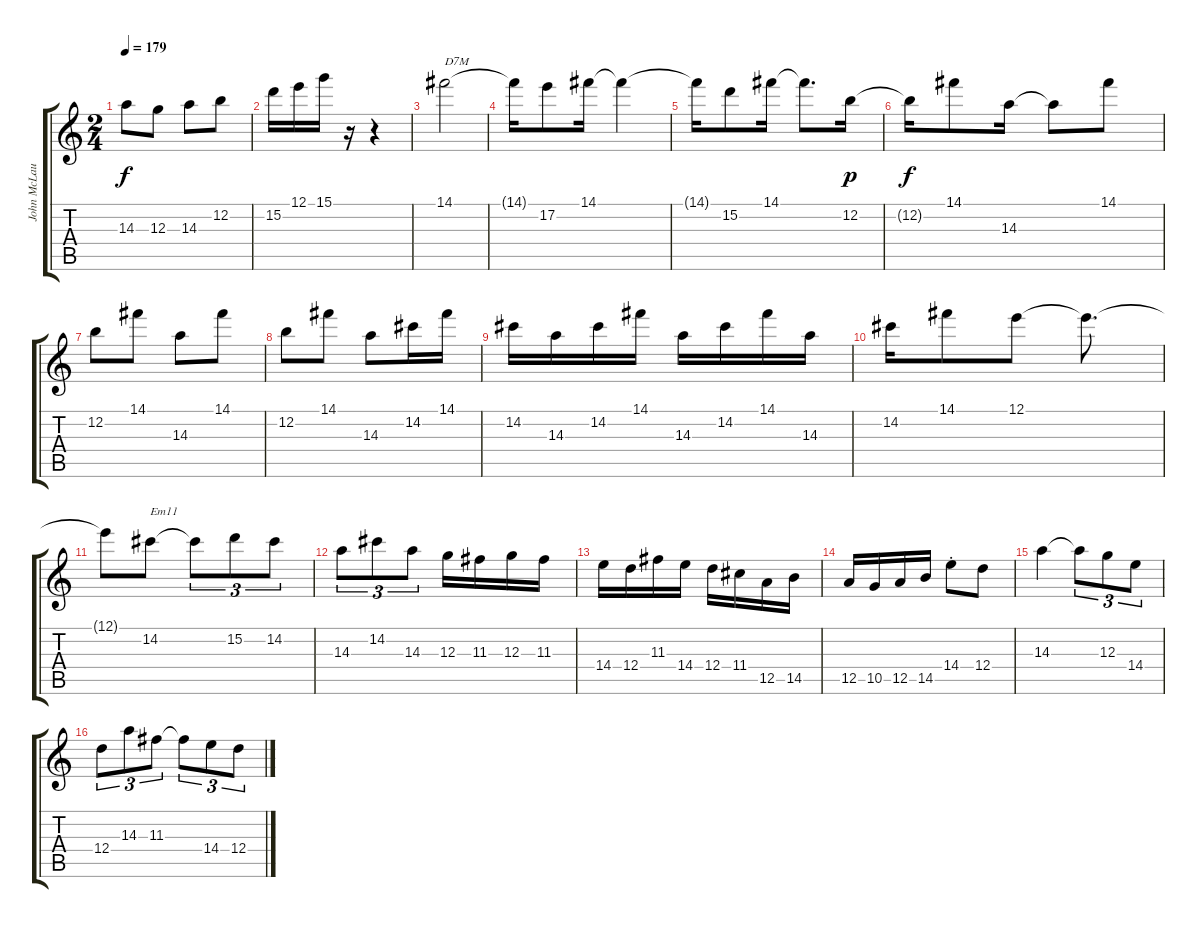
\track ("John McLaughlin" "John McLau") {instrument overdrivenguitar}
\staff {score tabs}
\tuning (E4 B3 G3 D3 A2 E2) {hide}
\ts (2 4)
\tempo 179
\clef g2
\ks c
14.3.8{dy f} 12.3.8 14.3.8 12.2.8 |
15.2.16 12.1.16 15.1.16 r.16 r.4 |
14.1.2{txt "D7M"} |
14.1{t}.16 17.2.8 14.1.16 14.1{t}.4 |
14.1{t}.16 15.2.8 14.1.16 14.1{t}.8{d} 12.2.16{dy p} |
12.2{t}.16{dy f} 14.1.8 14.3.16 14.3{t}.8 14.1.8 |
12.2.8 14.1.8 14.3.8 14.1.8 |
12.2.8 14.1.8 14.3.8 14.2.16 14.1.16 |
14.2.16 14.3.16 14.2.16 14.1.16 14.3.16 14.2.16 14.1.16 14.3.16 |
14.2.16 14.1.8 12.1.8 12.1{t}.8{d} |
12.1{t}.8 14.2.8{txt "Em11"} 14.2{t}.8{tu (3 2)} 15.2.8{tu (3 2)} 14.2.8{tu (3 2)} |
14.3.8{tu (3 2)} 14.2.8{tu (3 2)} 14.3.8{tu (3 2)} 12.3.16 11.3.16 12.3.16 11.3.16 |
14.4.16 12.4.16 11.3.16 14.4.16 12.4.16 11.4.16 12.5.16 14.5.16 |
12.5.16 10.5.16 12.5.16 14.5.16 14.4{st}.8 12.4.8 |
14.3.4 14.3{t}.8{tu (3 2)} 12.3.8{tu (3 2)} 14.4.8{tu (3 2)} |
12.4.8{tu (3 2)} 14.3.8{tu (3 2)} 11.3.8{tu (3 2)} 11.3{t}.8{tu (3 2)} 14.4.8{tu (3 2)} 12.4.8{tu (3 2)}
